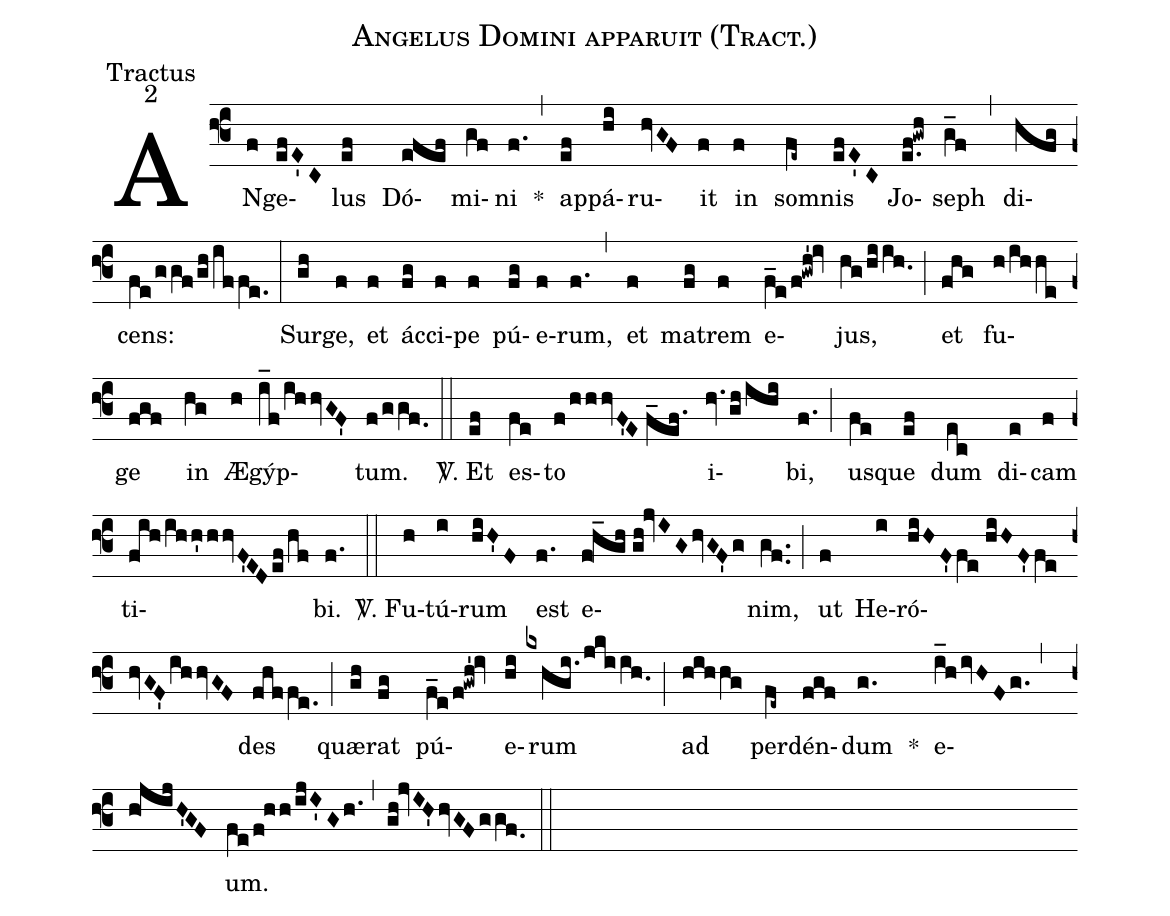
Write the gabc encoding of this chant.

name: Angelus Domini apparuit (Tract.);
office-part: Tractus;
mode: 2;
%%
(f3) AN(f)ge(efE'C)lus(ef) Dó(efef)mi(gf)ni(f.) *(,) ap(ef)pá(hi)ru(hvGF)it(f) in(f) som(fe~)nis(efE'C) Jo(e.f!gwh)seph(g_f) (,) di(hfg)cens:(fe/ggf/gh/iffe.) (:)
Sur(gh)ge,(f) et(f) ác(fg)ci(f)pe(f) pú(fg)e(f)rum,(f.) (,) et(f) ma(fg)trem(f) e(f_e/f!gwh'!iv)jus,(hg/hiih.0) (;) et(fhg) fu(h/ihhe)ge(fgf) in(hg) Æ(h)gýp(i_f/ihhvGF')tum.(f/ggf.0) (::)
<sp>V/</sp>. Et(ef) es(fe)to(f/hhhvF'E//f_ef.) i(hv.gh/ihi)bi,(f.) (;) us(fe)que(ef) dum(ec) di(e)cam(f) ti(fih/ihh'hhvF'EDef/hf)bi.(f.) (::)
<sp>V/</sp>. Fu(h)tú(i)rum(hiH'F) est(f.) e(f!h_gh//gh!jvIGhvGF'g)nim,(gf..) (;) ut(f) He(i)ró(hiHF'/!fe//hiHF'/!fe//hvGF'ihhvGF)des(fhffe.) (;) quæ(gh)rat(fg) pú(f_e/f!gwh'!iv)e(hi)rum(kxhgi.jkiih.0) (;) ad(hihhg) per(fe~)dén(fgf)dum(g.) *() e(i_hivHFg.)(,)(h!jijH'GF)um.(fe/f!hh/ijI'Gh.) (,) (gh!jvIH'hvGFggf.0) (::)
